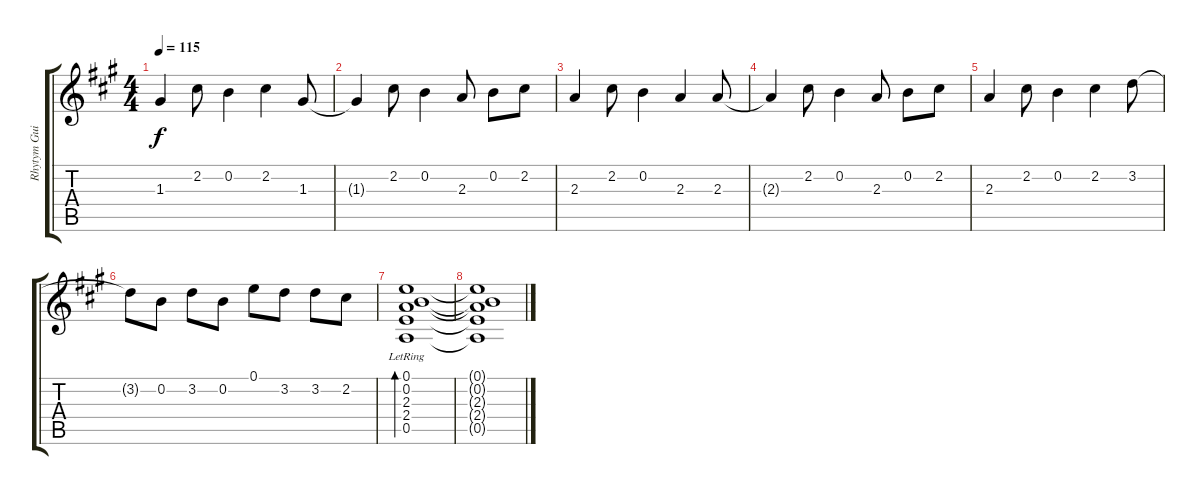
\track ("Rhytym Guitar" "Rhytym Gui") {instrument electricguitarclean}
\staff {score tabs}
\tuning (E4 B3 G3 D3 A2 E2) {hide}
\ts (4 4)
\tempo 115
\clef g2
\ks a
1.3.4{dy f} 2.2.8 0.2.4 2.2.4 1.3.8 |
1.3{t}.4 2.2.8 0.2.4 2.3.8 0.2.8 2.2.8 |
2.3.4 2.2.8 0.2.4 2.3.4 2.3.8 |
2.3{t}.4 2.2.8 0.2.4 2.3.8 0.2.8 2.2.8 |
2.3.4 2.2.8 0.2.4 2.2.4 3.2.8 |
3.2{t}.8 0.2.8 3.2.8 0.2.8 0.1.8 3.2.8 3.2.8 2.2.8 |
(0.1{lr} 0.2{lr} 2.3{lr} 2.4{lr} 0.5{lr}).1{bd 120} |
(0.1{t} 0.2{t} 2.3{t} 2.4{t} 0.5{t}).1
